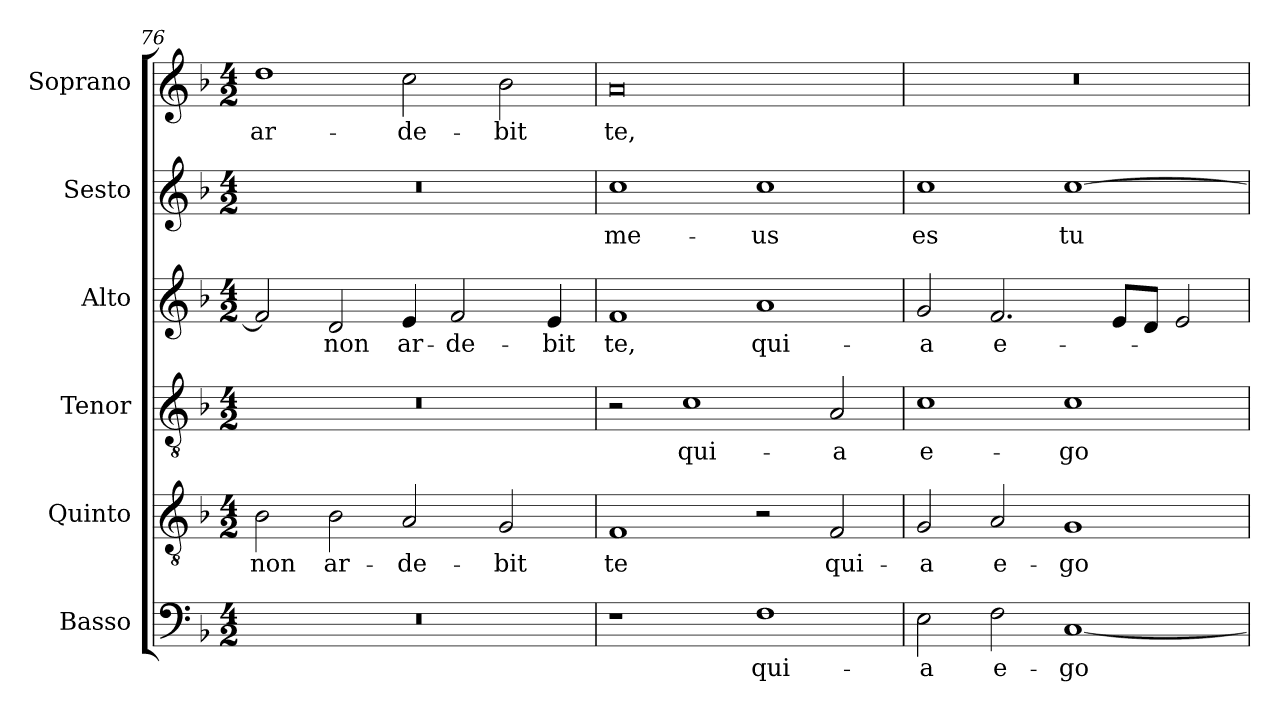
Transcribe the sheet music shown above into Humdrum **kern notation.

**kern	**text	**kern	**text	**kern	**text	**kern	**text	**kern	**text	**kern	**text
*part6	*part6	*part5	*part5	*part4	*part4	*part3	*part3	*part2	*part2	*part1	*part1
*staff6	*staff6	*staff5	*staff5	*staff4	*staff4	*staff3	*staff3	*staff2	*staff2	*staff1	*staff1
*I"Basso	*	*I"Quinto	*	*I"Tenor	*	*I"Alto	*	*I"Sesto	*	*I"Soprano	*
*I'B.	*	*I'Q.	*	*I'T.	*	*I'A.	*	*I'Ss.	*	*I'S.	*
*clefF4	*	*clefGv2	*	*clefGv2	*	*clefG2	*	*clefG2	*	*clefG2	*
*	*	*ITrd7c12	*	*ITrd7c12	*	*	*	*	*	*	*
*k[b-]	*	*k[b-]	*	*k[b-]	*	*k[b-]	*	*k[b-]	*	*k[b-]	*
*F:	*	*F:	*	*F:	*	*F:	*	*F:	*	*F:	*
*M4/2	*	*M4/2	*	*M4/2	*	*M4/2	*	*M4/2	*	*M4/2	*
=76	=76	=76	=76	=76	=76	=76	=76	=76	=76	=76	=76
!LO:N:vis=1	!	!	!	!	!	!	!	!	!	!	!
!	!	!	!LO:LY:b:color=#000000	!LO:N:vis=1	!	!	!	!LO:N:vis=1	!	!	!
!	!	!	!	!	!	!	!	!	!	!	!LO:LY:b:color=#000000
0r	.	2BB-i\	non	0r	.	2fi/]	.	0r	.	1ddi	ar-
!	!	!	!LO:LY:b:color=#000000	!	!	!	!	!	!	!	!
!	!	!	!	!	!	!	!LO:LY:b:color=#000000	!	!	!	!
.	.	2BB-i\	ar-	.	.	2di/	non	.	.	.	.
!	!	!	!LO:LY:b:color=#000000	!	!	!	!	!	!	!	!
!	!	!	!	!	!	!	!LO:LY:b:color=#000000	!	!	!	!
!	!	!	!	!	!	!	!	!	!	!	!LO:LY:b:color=#000000
.	.	2AAi/	-de-	.	.	4ei/	ar-	.	.	2cci\	-de-
!	!	!	!	!	!	!	!LO:LY:b:color=#000000	!	!	!	!
.	.	.	.	.	.	2fi/	-de-	.	.	.	.
!	!	!	!LO:LY:b:color=#000000	!	!	!	!	!	!	!	!
!	!	!	!	!	!	!	!	!	!	!	!LO:LY:b:color=#000000
.	.	2GGi/	-bit	.	.	.	.	.	.	2b-i\	-bit
!	!	!	!	!	!	!	!LO:LY:b:color=#000000	!	!	!	!
.	.	.	.	.	.	4ei/	-bit	.	.	.	.
=77	=77	=77	=77	=77	=77	=77	=77	=77	=77	=77	=77
!	!	!	!LO:LY:b:color=#000000	!	!	!	!	!	!	!	!
!	!	!	!	!	!	!	!LO:LY:b:color=#000000	!	!	!	!
!	!	!	!	!	!	!	!	!	!LO:LY:b:color=#000000	!	!
!	!	!	!	!	!	!	!	!	!	!	!LO:LY:b:color=#000000
1r	.	1FFi	te	2r	.	1fi	te,	1cci	me-	0ai	te,
!	!	!	!	!	!LO:LY:b:color=#000000	!	!	!	!	!	!
.	.	.	.	1Ci	qui-	.	.	.	.	.	.
!	!LO:LY:b:color=#000000	!	!	!	!	!	!	!	!	!	!
!	!	!	!	!	!	!	!LO:LY:b:color=#000000	!	!	!	!
!	!	!	!	!	!	!	!	!	!LO:LY:b:color=#000000	!	!
1Fi	qui-	2r	.	.	.	1ai	qui-	1cci	-us	.	.
!	!	!	!LO:LY:b:color=#000000	!	!	!	!	!	!	!	!
!	!	!	!	!	!LO:LY:b:color=#000000	!	!	!	!	!	!
.	.	2FFi/	qui-	2AAi/	-a	.	.	.	.	.	.
=78	=78	=78	=78	=78	=78	=78	=78	=78	=78	=78	=78
!	!LO:LY:b:color=#000000	!	!	!	!	!	!	!	!	!	!
!	!	!	!LO:LY:b:color=#000000	!	!	!	!	!	!	!	!
!	!	!	!	!	!LO:LY:b:color=#000000	!	!	!	!	!	!
!	!	!	!	!	!	!	!LO:LY:b:color=#000000	!	!	!	!
!	!	!	!	!	!	!	!	!	!LO:LY:b:color=#000000	!LO:N:vis=1	!
2Ei\	-a	2GGi/	-a	1Ci	e-	2gi/	-a	1cci	es	0r	.
!	!LO:LY:b:color=#000000	!	!	!	!	!	!	!	!	!	!
!	!	!	!LO:LY:b:color=#000000	!	!	!	!	!	!	!	!
!	!	!	!	!	!	!	!LO:LY:b:color=#000000	!	!	!	!
2Fi\	e-	2AAi/	e-	.	.	2.fi/	e-	.	.	.	.
!	!LO:LY:b:color=#000000	!	!	!	!	!	!	!	!	!	!
!	!	!	!LO:LY:b:color=#000000	!	!	!	!	!	!	!	!
!	!	!	!	!	!LO:LY:b:color=#000000	!	!	!	!	!	!
!	!	!	!	!	!	!	!	!	!LO:LY:b:color=#000000	!	!
[1Ci	-go	1GGi	-go	1Ci	-go	.	.	[1cci	tu	.	.
.	.	.	.	.	.	8ei/L	.	.	.	.	.
.	.	.	.	.	.	8di/J	.	.	.	.	.
.	.	.	.	.	.	2ei/	.	.	.	.	.
=	=	=	=	=	=	=	=	=	=	=	=
*-	*-	*-	*-	*-	*-	*-	*-	*-	*-	*-	*-
